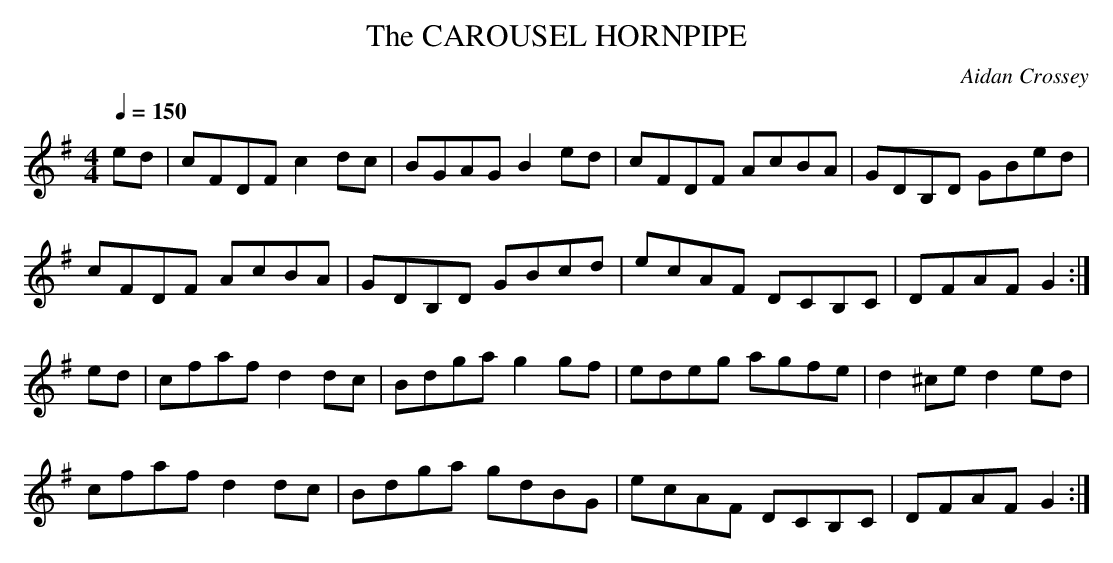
X:1
T:CAROUSEL HORNPIPE, The
C:Aidan Crossey
Q:1/4=150
M:4/4
L:1/8
K:G Major
ed|cFDF c2 dc|BGAG B2 ed|cFDF AcBA|GDB,D GBed|
cFDF AcBA|GDB,D GBcd|ecAF DCB,C|DFAF G2:|
ed|cfaf d2 dc|Bdga g2 gf|edeg agfe|d2 ^ce d2 ed|
cfaf d2 dc|Bdga gdBG|ecAF DCB,C|DFAF G2:|
